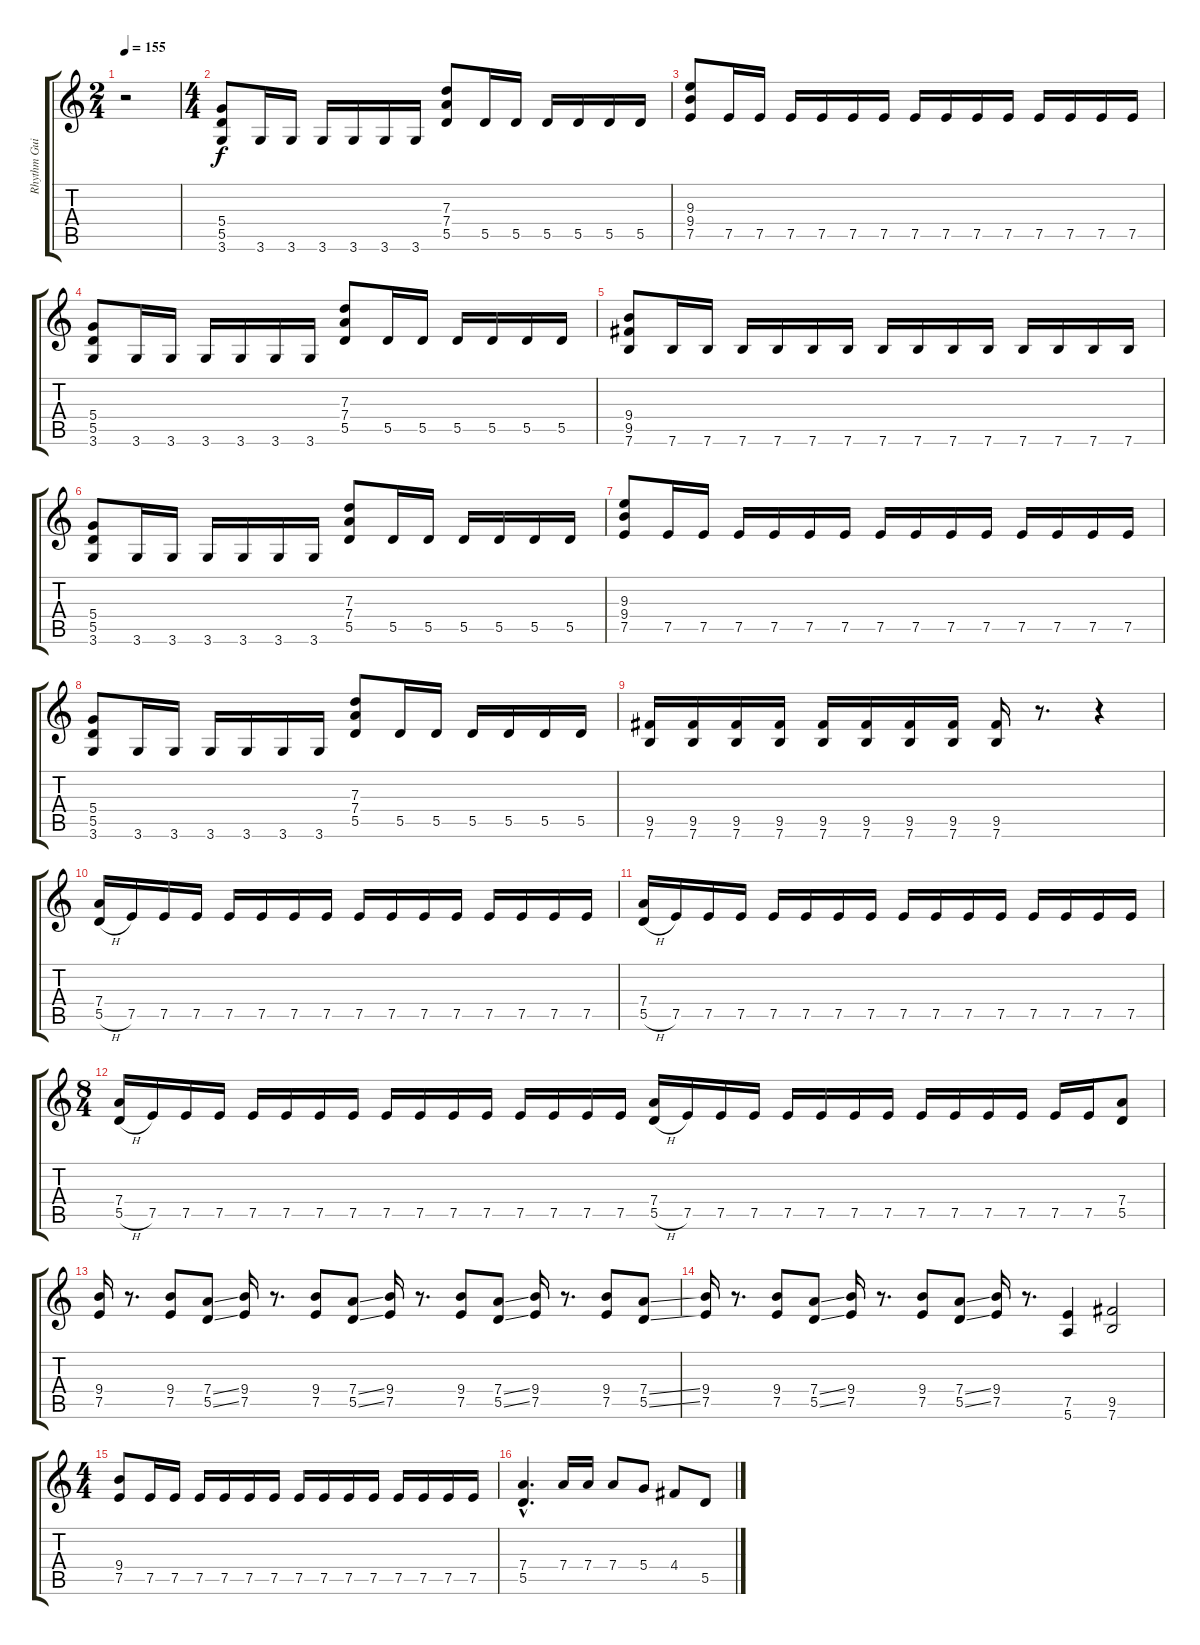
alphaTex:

\track ("Rhythm Guitar" "Rhythm Gui") {instrument distortionguitar}
\staff {score tabs}
\tuning (E4 B3 G3 D3 A2 E2) {hide}
\ts (2 4)
\tempo 155
\clef g2
\ks c
r.2{dy f} |
\ts (4 4)
(5.4 5.5 3.6).8 3.6.16 3.6.16 3.6.16 3.6.16 3.6.16 3.6.16 (7.3 7.4 5.5).8 5.5.16 5.5.16 5.5.16 5.5.16 5.5.16 5.5.16 |
(9.3 9.4 7.5).8 7.5.16 7.5.16 7.5.16 7.5.16 7.5.16 7.5.16 7.5.16 7.5.16 7.5.16 7.5.16 7.5.16 7.5.16 7.5.16 7.5.16 |
(5.4 5.5 3.6).8 3.6.16 3.6.16 3.6.16 3.6.16 3.6.16 3.6.16 (7.3 7.4 5.5).8 5.5.16 5.5.16 5.5.16 5.5.16 5.5.16 5.5.16 |
(9.4 9.5 7.6).8 7.6.16 7.6.16 7.6.16 7.6.16 7.6.16 7.6.16 7.6.16 7.6.16 7.6.16 7.6.16 7.6.16 7.6.16 7.6.16 7.6.16 |
(5.4 5.5 3.6).8 3.6.16 3.6.16 3.6.16 3.6.16 3.6.16 3.6.16 (7.3 7.4 5.5).8 5.5.16 5.5.16 5.5.16 5.5.16 5.5.16 5.5.16 |
(9.3 9.4 7.5).8 7.5.16 7.5.16 7.5.16 7.5.16 7.5.16 7.5.16 7.5.16 7.5.16 7.5.16 7.5.16 7.5.16 7.5.16 7.5.16 7.5.16 |
(5.4 5.5 3.6).8 3.6.16 3.6.16 3.6.16 3.6.16 3.6.16 3.6.16 (7.3 7.4 5.5).8 5.5.16 5.5.16 5.5.16 5.5.16 5.5.16 5.5.16 |
(9.5 7.6).16 (9.5 7.6).16 (9.5 7.6).16 (9.5 7.6).16 (9.5 7.6).16 (9.5 7.6).16 (9.5 7.6).16 (9.5 7.6).16 (9.5 7.6).16 r.8{d} r.4 |
(7.4 5.5{h}).16 7.5.16 7.5.16 7.5.16 7.5.16 7.5.16 7.5.16 7.5.16 7.5.16 7.5.16 7.5.16 7.5.16 7.5.16 7.5.16 7.5.16 7.5.16 |
(7.4 5.5{h}).16 7.5.16 7.5.16 7.5.16 7.5.16 7.5.16 7.5.16 7.5.16 7.5.16 7.5.16 7.5.16 7.5.16 7.5.16 7.5.16 7.5.16 7.5.16 |
\ts (8 4)
(7.4 5.5{h}).16 7.5.16 7.5.16 7.5.16 7.5.16 7.5.16 7.5.16 7.5.16 7.5.16 7.5.16 7.5.16 7.5.16 7.5.16 7.5.16 7.5.16 7.5.16 (7.4 5.5{h}).16 7.5.16 7.5.16 7.5.16 7.5.16 7.5.16 7.5.16 7.5.16 7.5.16 7.5.16 7.5.16 7.5.16 7.5.16 7.5.16 (7.4 5.5).8 |
(9.4 7.5).16 r.8{d} (9.4 7.5).8 (7.4{ss} 5.5{ss}).8 (9.4 7.5).16 r.8{d} (9.4 7.5).8 (7.4{ss} 5.5{ss}).8 (9.4 7.5).16 r.8{d} (9.4 7.5).8 (7.4{ss} 5.5{ss}).8 (9.4 7.5).16 r.8{d} (9.4 7.5).8 (7.4{ss} 5.5{ss}).8 |
(9.4 7.5).16 r.8{d} (9.4 7.5).8 (7.4{ss} 5.5{ss}).8 (9.4 7.5).16 r.8{d} (9.4 7.5).8 (7.4{ss} 5.5{ss}).8 (9.4 7.5).16 r.8{d} (7.5 5.6).4 (9.5 7.6).2 |
\ts (4 4)
(9.4 7.5).8 7.5.16 7.5.16 7.5.16 7.5.16 7.5.16 7.5.16 7.5.16 7.5.16 7.5.16 7.5.16 7.5.16 7.5.16 7.5.16 7.5.16 |
(7.4{hac} 5.5{hac}).4{d} 7.4.16 7.4.16 7.4.8 5.4.8 4.4.8 5.5.8
